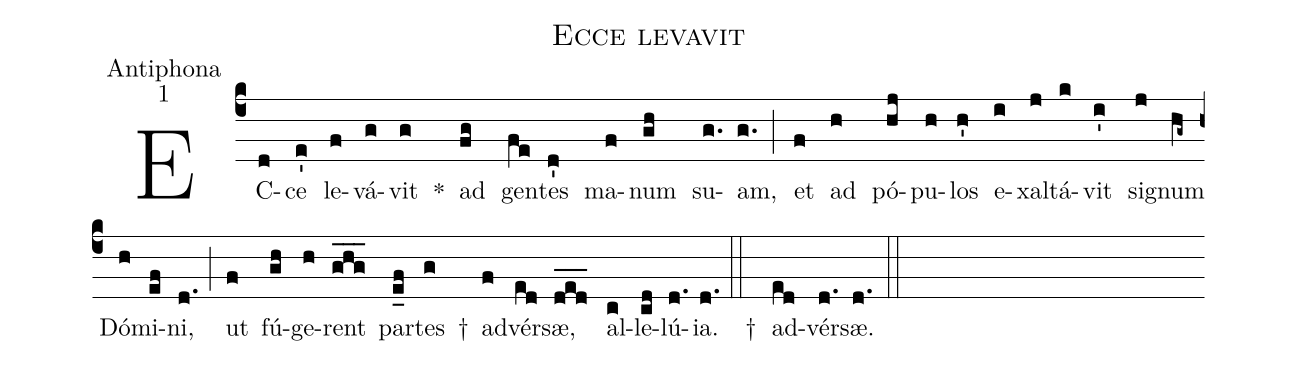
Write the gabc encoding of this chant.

name:Ecce levavit;
office-part:Antiphona;
mode:1;
%%
(c4)EC(d)ce(e') le(f)vá(g)vit(g) *() ad(fg) gen(fe)tes(d') ma(f)num(gh) su(g.)am,(g.) (;) et(f) ad(h) pó(hj)pu(h)los(h') e(i)xal(j)tá(k)vit(i') si(j)gnum(hg~) Dó(h)mi(ef)ni,(d.) (;) ut(f) fú(gh)ge(h)rent(g_h_g_) par(e_f)tes(g) †() ad(f)vér(ed)sæ,(d_e_d_) al(c)le(cd)lú(d.)ia.(d.) (::) †() ad(ed)vér(d.)sæ.(d.) (::)

%<eu>E(h) u(h) o(g) u(f) a(gh) e.</eu>(gf..) (::)
